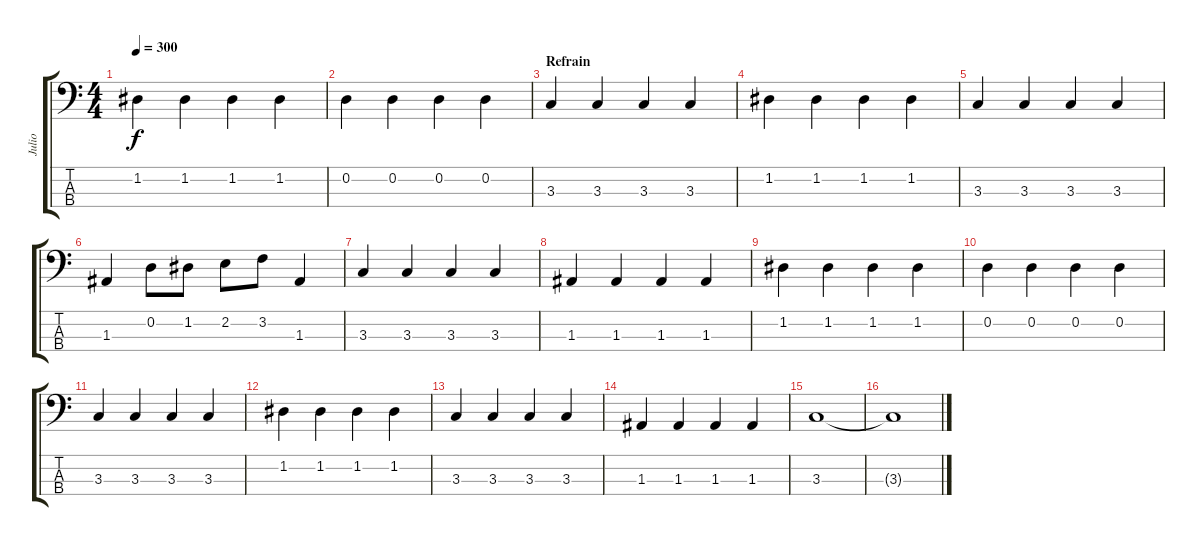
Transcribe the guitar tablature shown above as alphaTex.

\track ("Julio" "Julio") {instrument electricbassfinger}
\staff {score tabs}
\tuning (G2 D2 A1 E1) {hide}
\ts (4 4)
\tempo 300
\clef f4
\ks c
1.2.4{dy f} 1.2.4 1.2.4 1.2.4 |
0.2.4 0.2.4 0.2.4 0.2.4 |
\section ("" "Refrain")
3.3.4 3.3.4 3.3.4 3.3.4 |
1.2.4 1.2.4 1.2.4 1.2.4 |
3.3.4 3.3.4 3.3.4 3.3.4 |
1.3.4 0.2.8 1.2.8 2.2.8 3.2.8 1.3.4 |
3.3.4 3.3.4 3.3.4 3.3.4 |
1.3.4 1.3.4 1.3.4 1.3.4 |
1.2.4 1.2.4 1.2.4 1.2.4 |
0.2.4 0.2.4 0.2.4 0.2.4 |
3.3.4 3.3.4 3.3.4 3.3.4 |
1.2.4 1.2.4 1.2.4 1.2.4 |
3.3.4 3.3.4 3.3.4 3.3.4 |
1.3.4 1.3.4 1.3.4 1.3.4 |
3.3.1 |
3.3{t}.1
